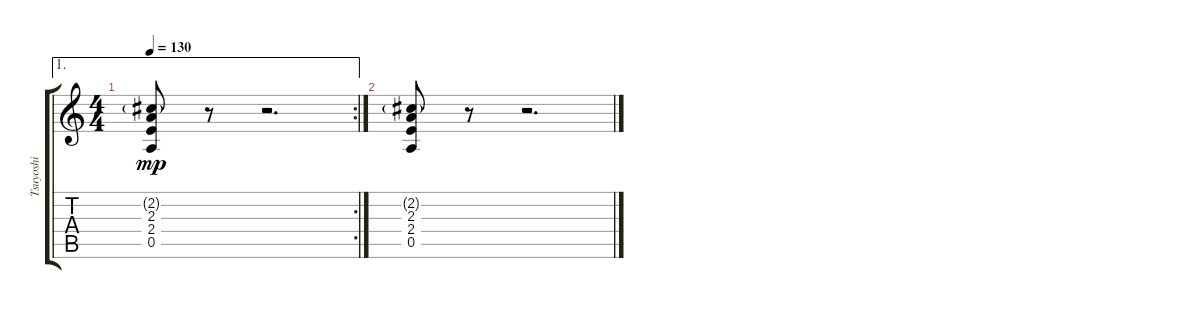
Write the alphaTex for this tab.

\track ("Tsuyoshi" "Tsuyoshi") {instrument distortionguitar}
\staff {score tabs}
\tuning (E4 B3 G3 D3 A2 E2) {hide}
\ae 1
\rc 2
\ts (4 4)
\tempo 130
\clef g2
\ks c
(2.2{g} 2.3 2.4 0.5).8{dy mp} r.8 r.2{d} |
(2.2{g} 2.3 2.4 0.5).8 r.8 r.2{d}
